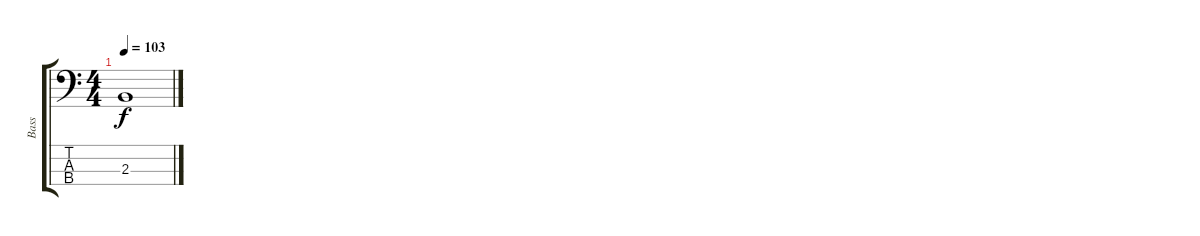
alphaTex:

\track ("Bass" "Bass") {instrument electricbassfinger}
\staff {score tabs}
\tuning (G2 D2 A1 E1) {hide}
\ts (4 4)
\tempo 103
\clef f4
\ks c
2.3{t}.1{dy f}
